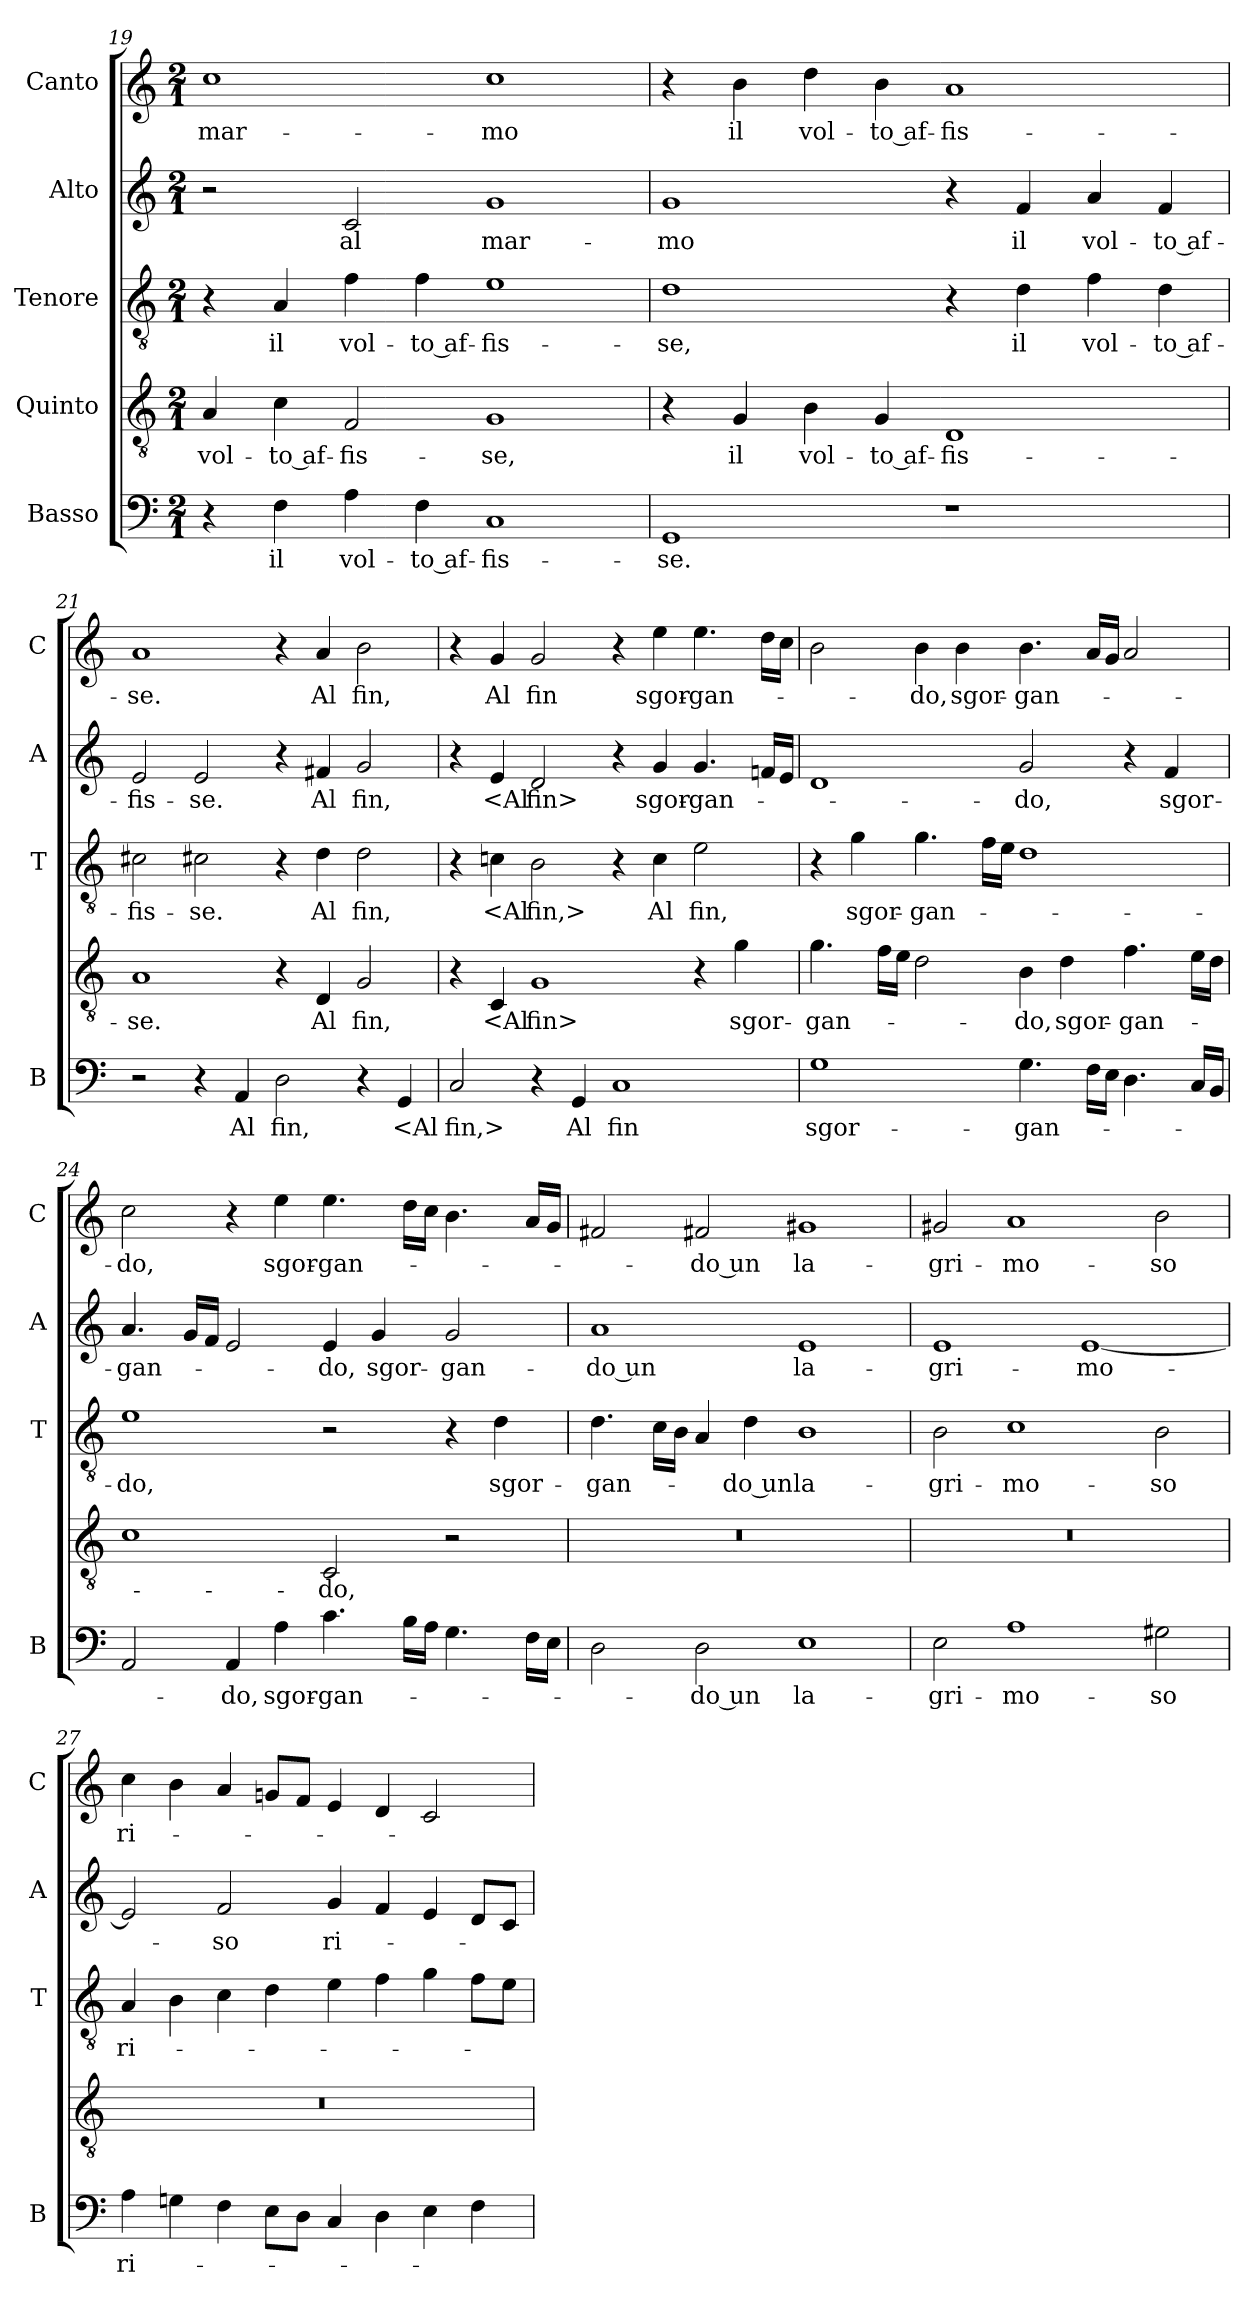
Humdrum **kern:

**kern	**text	**kern	**text	**kern	**text	**kern	**text	**kern	**text
*part5	*part5	*part4	*part4	*part3	*part3	*part2	*part2	*part1	*part1
*staff5	*staff5	*staff4	*staff4	*staff3	*staff3	*staff2	*staff2	*staff1	*staff1
*I"Basso	*	*I"Quinto	*	*I"Tenore	*	*I"Alto	*	*I"Canto	*
*I'B	*	*	*	*I'T	*	*I'A	*	*I'C	*
*clefF4	*	*clefGv2	*	*clefGv2	*	*clefG2	*	*clefG2	*
*k[]	*	*k[]	*	*k[]	*	*k[]	*	*k[]	*
*C:	*	*C:	*	*C:	*	*C:	*	*C:	*
*M2/1	*	*M2/1	*	*M2/1	*	*M2/1	*	*M2/1	*
=19	=19	=19	=19	=19	=19	=19	=19	=19	=19
4r	.	4A	vol-	4r	.	2r	.	1cc	mar-
4F	il	4c	-to af-	4A	il	.	.	.	.
4A	vol-	2F	-fis-	4f	vol-	2c	al	.	.
4F	-to af-	.	.	4f	-to af-	.	.	.	.
1C	-fis-	1G	-se,	1e	-fis-	1g	mar-	1cc	-mo
=20	=20	=20	=20	=20	=20	=20	=20	=20	=20
1GG	-se.	4r	.	1d	-se,	1g	-mo	4r	.
.	.	4G	il	.	.	.	.	4b	il
.	.	4B	vol-	.	.	.	.	4dd	vol-
.	.	4G	-to af-	.	.	.	.	4b	-to af-
1r	.	1D	-fis-	4r	.	4r	.	1a	-fis-
.	.	.	.	4d	il	4f	il	.	.
.	.	.	.	4f	vol-	4a	vol-	.	.
.	.	.	.	4d	-to af-	4f	-to af-	.	.
=21	=21	=21	=21	=21	=21	=21	=21	=21	=21
2r	.	1A	-se.	2c#X	-fis-	2e	-fis-	1a	-se.
4r	.	.	.	2c#X	-se.	2e	-se.	.	.
4AA	Al	.	.	.	.	.	.	.	.
2D	fin,	4r	.	4r	.	4r	.	4r	.
.	.	4D	Al	4d	Al	4f#X	Al	4a	Al
4r	.	2G	fin,	2d	fin,	2g	fin,	2b	fin,
4GG	<Al	.	.	.	.	.	.	.	.
=22	=22	=22	=22	=22	=22	=22	=22	=22	=22
2C	fin,>	4r	.	4r	.	4r	.	4r	.
.	.	4C	<Al	4cn	<Al	4e	<Al	4g	Al
4r	.	1G	fin>	2B	fin,>	2d	fin>	2g	fin
4GG	Al	.	.	.	.	.	.	.	.
1C	fin	.	.	4r	.	4r	.	4r	.
.	.	.	.	4c	Al	4g	sgor-	4ee	sgor-
.	.	4r	.	2e	fin,	4.g	-gan-	4.ee	-gan-
.	.	4g	sgor-	.	.	.	.	.	.
.	.	.	.	.	.	16fnLL	.	16ddLL	.
.	.	.	.	.	.	16eJJ	.	16ccJJ	.
=23	=23	=23	=23	=23	=23	=23	=23	=23	=23
1G	sgor-	4.g	-gan-	4r	.	1d	.	2b	.
.	.	.	.	4g	sgor-	.	.	.	.
.	.	16fLL	.	.	.	.	.	.	.
.	.	16eJJ	.	.	.	.	.	.	.
.	.	2d	.	4.g	-gan-	.	.	4b	-do,
.	.	.	.	.	.	.	.	4b	sgor-
.	.	.	.	16fLL	.	.	.	.	.
.	.	.	.	16eJJ	.	.	.	.	.
4.G	-gan-	4B	-do,	1d	.	2g	-do,	4.b	-gan-
.	.	4d	sgor-	.	.	.	.	.	.
16FLL	.	.	.	.	.	.	.	16aLL	.
16EJJ	.	.	.	.	.	.	.	16gJJ	.
4.D	.	4.f	-gan-	.	.	4r	.	2a	.
.	.	.	.	.	.	4f	sgor-	.	.
16CLL	.	16eLL	.	.	.	.	.	.	.
16BBJJ	.	16dJJ	.	.	.	.	.	.	.
=24	=24	=24	=24	=24	=24	=24	=24	=24	=24
2AA	.	1c	.	1e	-do,	4.a	-gan-	2cc	-do,
.	.	.	.	.	.	16gLL	.	.	.
.	.	.	.	.	.	16fJJ	.	.	.
4AA	-do,	.	.	.	.	2e	.	4r	.
4A	sgor-	.	.	.	.	.	.	4ee	sgor-
4.c	-gan-	2C	-do,	2r	.	4e	-do,	4.ee	-gan-
.	.	.	.	.	.	4g	sgor-	.	.
16BLL	.	.	.	.	.	.	.	16ddLL	.
16AJJ	.	.	.	.	.	.	.	16ccJJ	.
4.G	.	2r	.	4r	.	2g	-gan-	4.b	.
.	.	.	.	4d	sgor-	.	.	.	.
16FLL	.	.	.	.	.	.	.	16aLL	.
16EJJ	.	.	.	.	.	.	.	16gJJ	.
=25	=25	=25	=25	=25	=25	=25	=25	=25	=25
2D	.	0r	.	4.d	-gan-	1a	-do un	2f#X	.
.	.	.	.	16cLL	.	.	.	.	.
.	.	.	.	16BJJ	.	.	.	.	.
2D	-do un	.	.	4A	.	.	.	2f#X	-do un
.	.	.	.	4d	-do un	.	.	.	.
1E	la-	.	.	1B	la-	1e	la-	1g#X	la-
=26	=26	=26	=26	=26	=26	=26	=26	=26	=26
2E	-gri-	0r	.	2B	-gri-	1e	-gri-	2g#X	-gri-
1A	-mo-	.	.	1c	-mo-	.	.	1a	-mo-
.	.	.	.	.	.	[1e	-mo-	.	.
2G#X	-so	.	.	2B	-so	.	.	2b	-so
=27	=27	=27	=27	=27	=27	=27	=27	=27	=27
4A	ri-	0r	.	4A	ri-	2e]	.	4cc	ri-
4Gn	.	.	.	4B	.	.	.	4b	.
4F	.	.	.	4c	.	2f	-so	4a	.
8EL	.	.	.	4d	.	.	.	8gnL	.
8DJ	.	.	.	.	.	.	.	8fJ	.
4C	.	.	.	4e	.	4g	ri-	4e	.
4D	.	.	.	4f	.	4f	.	4d	.
4E	.	.	.	4g	.	4e	.	2c	.
4F	.	.	.	8fL	.	8dL	.	.	.
.	.	.	.	8eJ	.	8cJ	.	.	.
=	=	=	=	=	=	=	=	=	=
*-	*-	*-	*-	*-	*-	*-	*-	*-	*-
